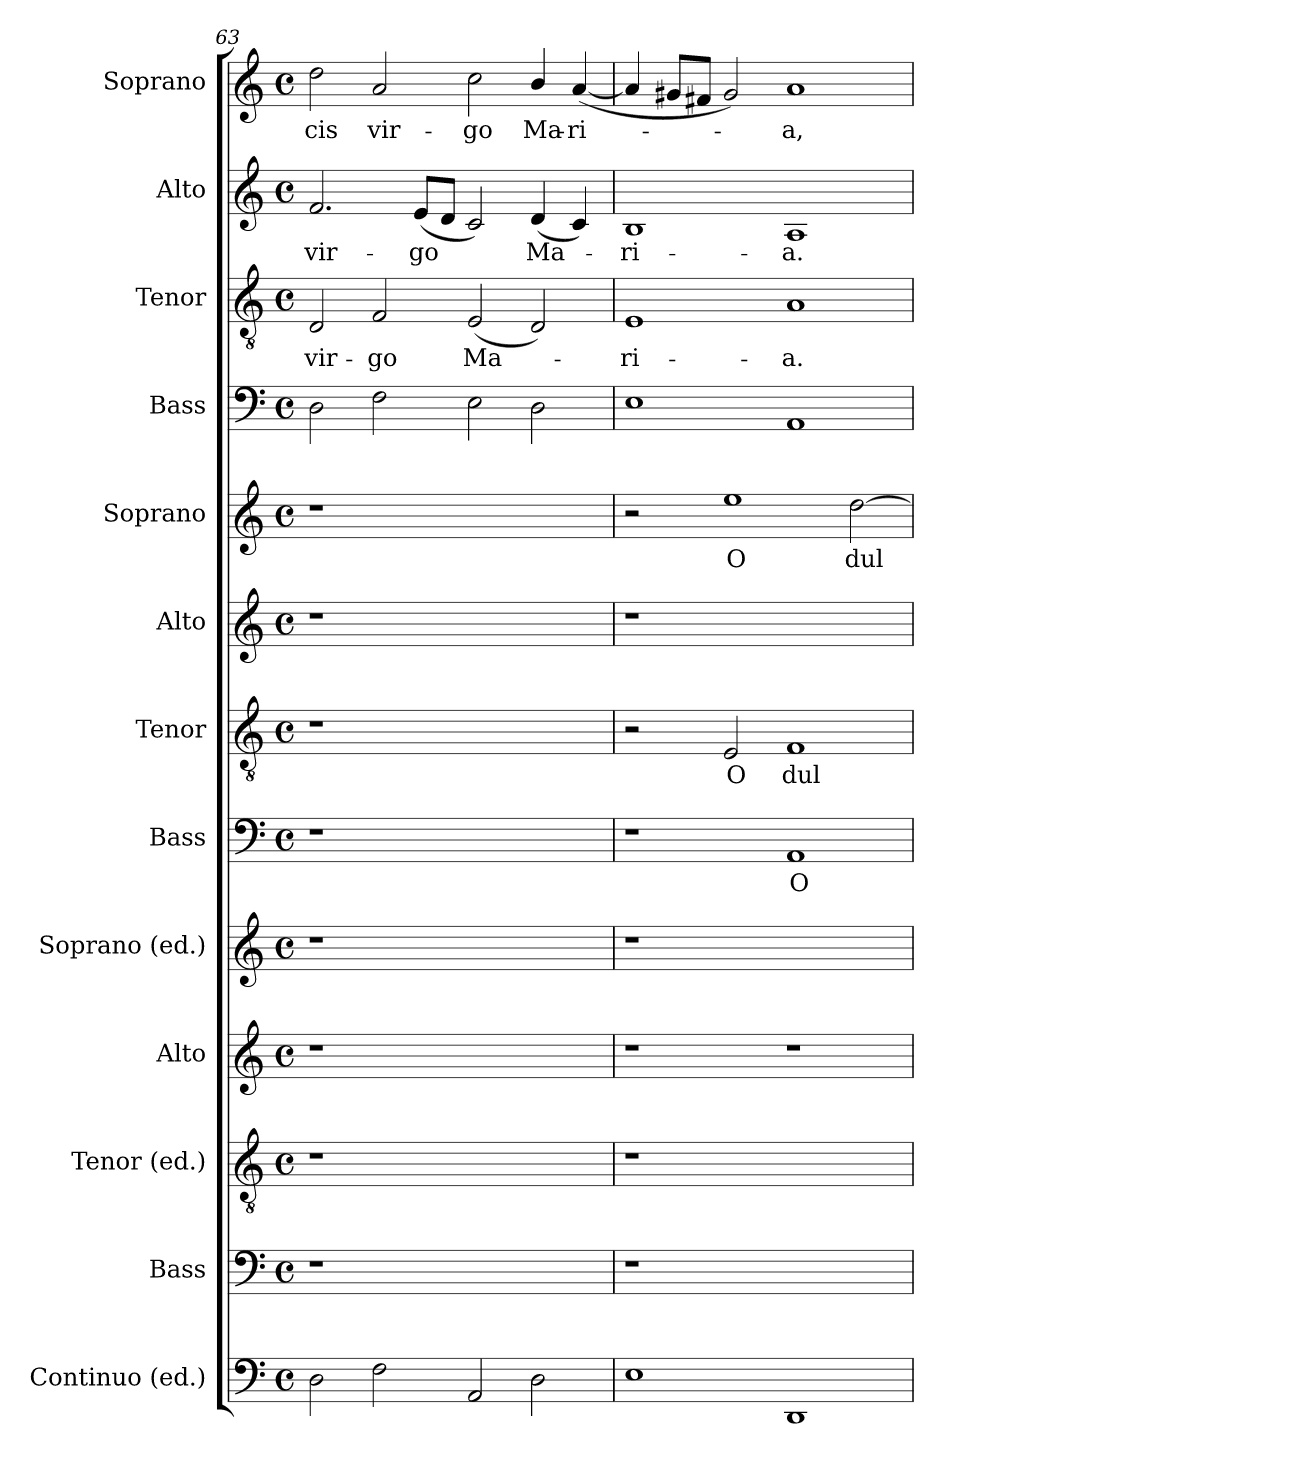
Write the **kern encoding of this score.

**kern	**kern	**kern	**kern	**kern	**kern	**text	**kern	**text	**kern	**kern	**text	**kern	**kern	**text	**kern	**text	**kern	**text
*part13	*part12	*part11	*part10	*part9	*part8	*part8	*part7	*part7	*part6	*part5	*part5	*part4	*part3	*part3	*part2	*part2	*part1	*part1
*staff13	*staff12	*staff11	*staff10	*staff9	*staff8	*staff8	*staff7	*staff7	*staff6	*staff5	*staff5	*staff4	*staff3	*staff3	*staff2	*staff2	*staff1	*staff1
*I"Continuo (ed.)	*I"Bass	*I"Tenor (ed.)	*I"Alto	*I"Soprano (ed.)	*I"Bass	*	*I"Tenor	*	*I"Alto	*I"Soprano	*	*I"Bass	*I"Tenor	*	*I"Alto	*	*I"Soprano	*
*I'Cont.	*I'B.	*I'T.	*I'A.	*I'S.	*I'B.	*	*I'T.	*	*I'A.	*I'S.	*	*I'B.	*I'T.	*	*I'A.	*	*I'S.	*
*clefF4	*clefF4	*clefGv2	*clefG2	*clefG2	*clefF4	*	*clefGv2	*	*clefG2	*clefG2	*	*clefF4	*clefGv2	*	*clefG2	*	*clefG2	*
*	*	*	*	*	*	*	*ITrd7c12	*	*	*	*	*	*ITrd7c12	*	*	*	*	*
*k[]	*k[]	*k[]	*k[]	*k[]	*k[]	*	*k[]	*	*k[]	*k[]	*	*k[]	*k[]	*	*k[]	*	*k[]	*
*C:	*C:	*C:	*C:	*C:	*C:	*	*C:	*	*C:	*C:	*	*C:	*C:	*	*C:	*	*C:	*
*M4/4	*M4/4	*M4/4	*M4/4	*M4/4	*M4/4	*	*M4/4	*	*M4/4	*M4/4	*	*M4/4	*M4/4	*	*M4/4	*	*M4/4	*
*met(c)	*met(c)	*met(c)	*met(c)	*met(c)	*met(c)	*	*met(c)	*	*met(c)	*met(c)	*	*met(c)	*met(c)	*	*met(c)	*	*met(c)	*
=63	=63	=63	=63	=63	=63	=63	=63	=63	=63	=63	=63	=63	=63	=63	=63	=63	=63	=63
!	!LO:N:vis=1	!LO:N:vis=1	!LO:N:vis=1	!LO:N:vis=1	!LO:N:vis=1	!	!LO:N:vis=1	!	!LO:N:vis=1	!LO:N:vis=1	!	!	!	!	!	!	!	!
!	!	!	!	!	!	!	!	!	!	!	!	!	!	!LO:LY:b:color=#000000	!	!	!	!
!	!	!	!	!	!	!	!	!	!	!	!	!	!	!	!	!LO:LY:b:color=#000000	!	!
!	!	!	!	!	!	!	!	!	!	!	!	!	!	!	!	!	!	!LO:LY:b:color=#000000
2Di\	1r	1r	1r	1r	1r	.	1r	.	1r	1r	.	2Di\	2DDi/	vir-	2.fi/	vir-	2ddi\	-cis
!	!	!	!	!	!	!	!	!	!	!	!	!	!	!LO:LY:b:color=#000000	!	!	!	!
!	!	!	!	!	!	!	!	!	!	!	!	!	!	!	!	!	!	!LO:LY:b:color=#000000
2Fi\	.	.	.	.	.	.	.	.	.	.	.	2Fi\	2FFi/	-go	.	.	2ai/	vir-
!	!	!	!	!	!	!	!	!	!	!	!	!	!	!	!	!LO:LY:b:color=#000000	!	!
.	.	.	.	.	.	.	.	.	.	.	.	.	.	.	(8ei/L	-go	.	.
.	.	.	.	.	.	.	.	.	.	.	.	.	.	.	8di/J	.	.	.
!	!	!	!	!	!	!	!	!	!	!	!	!	!	!LO:LY:b:color=#000000	!	!	!	!
!	!	!	!	!	!	!	!	!	!	!	!	!	!	!	!	!	!	!LO:LY:b:color=#000000
2AAi/	1ryy	1ryy	1ryy	1ryy	1ryy	.	1ryy	.	1ryy	1ryy	.	2Ei\	(2EEi/	Ma-	2ci/)	.	2cci\	-go
!	!	!	!	!	!	!	!	!	!	!	!	!	!	!	!	!LO:LY:b:color=#000000	!	!
!	!	!	!	!	!	!	!	!	!	!	!	!	!	!	!	!	!	!LO:LY:b:color=#000000
2Di\	.	.	.	.	.	.	.	.	.	.	.	2Di\	2DDi/)	.	(4di/	Ma-	4bi/	Ma-
!	!	!	!	!	!	!	!	!	!	!	!	!	!	!	!	!	!	!LO:LY:b:color=#000000
.	.	.	.	.	.	.	.	.	.	.	.	.	.	.	4ci/)	.	([<4ai/	-ri-
=64	=64	=64	=64	=64	=64	=64	=64	=64	=64	=64	=64	=64	=64	=64	=64	=64	=64	=64
!	!LO:N:vis=1	!LO:N:vis=1	!	!LO:N:vis=1	!	!	!	!	!LO:N:vis=1	!	!	!	!	!	!	!	!	!
!	!	!	!	!	!	!	!	!	!	!	!	!	!	!LO:LY:b:color=#000000	!	!	!	!
!	!	!	!	!	!	!	!	!	!	!	!	!	!	!	!	!LO:LY:b:color=#000000	!	!
1Ei	1r	1r	1r	1r	1r	.	2r	.	1r	2r	.	1Ei	1EEi	-ri-	1Bi	-ri-	4ai/]	.
.	.	.	.	.	.	.	.	.	.	.	.	.	.	.	.	.	8g#Xi/L	.
.	.	.	.	.	.	.	.	.	.	.	.	.	.	.	.	.	8f#Xi/J	.
!	!	!	!	!	!	!	!	!LO:LY:b:color=#000000	!	!	!	!	!	!	!	!	!	!
!	!	!	!	!	!	!	!	!	!	!	!LO:LY:b:color=#000000	!	!	!	!	!	!	!
.	.	.	.	.	.	.	2EEi/	O	.	1eei	O	.	.	.	.	.	2g#i/)	.
!	!	!	!	!	!	!LO:LY:b:color=#000000	!	!	!	!	!	!	!	!	!	!	!	!
!	!	!	!	!	!	!	!	!LO:LY:b:color=#000000	!	!	!	!	!	!	!	!	!	!
!	!	!	!	!	!	!	!	!	!	!	!	!	!	!LO:LY:b:color=#000000	!	!	!	!
!	!	!	!	!	!	!	!	!	!	!	!	!	!	!	!	!LO:LY:b:color=#000000	!	!
!	!	!	!	!	!	!	!	!	!	!	!	!	!	!	!	!	!	!LO:LY:b:color=#000000
1DDi	1ryy	1ryy	1r	1ryy	1AAi	O	1FFi	dul-	1ryy	.	.	1AAi	1AAi	-a.	1Ai	-a.	1ai	-a,
!	!	!	!	!	!	!	!	!	!	!	!LO:LY:b:color=#000000	!	!	!	!	!	!	!
.	.	.	.	.	.	.	.	.	.	[>2ddi\	dul-	.	.	.	.	.	.	.
=	=	=	=	=	=	=	=	=	=	=	=	=	=	=	=	=	=	=
*-	*-	*-	*-	*-	*-	*-	*-	*-	*-	*-	*-	*-	*-	*-	*-	*-	*-	*-
